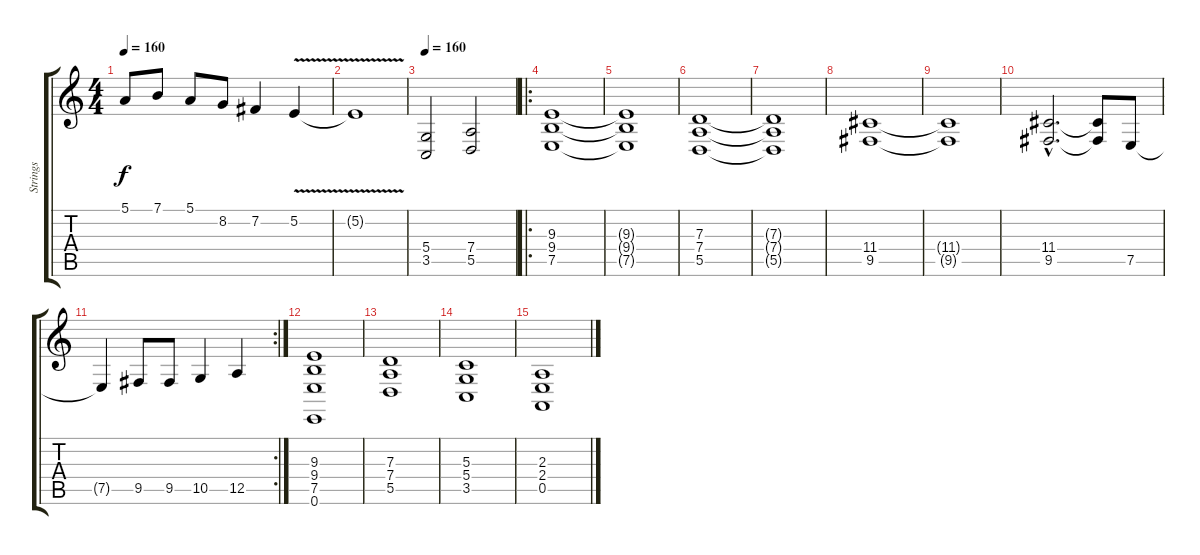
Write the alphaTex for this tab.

\track ("Strings" "Strings") {instrument stringensemble1}
\staff {score tabs}
\tuning (E4 B3 G3 D3 A2 E2) {hide}
\ts (4 4)
\tempo 160
\clef g2
\ks c
5.1.8{dy f} 7.1.8 5.1.8 8.2.8 7.2.4 5.2{v}.4 |
5.2{t}.1 |
\tempo 160
(5.4 3.5).2 (7.4 5.5).2 |
\ro
(9.3 9.4 7.5).1 |
(9.3{t} 9.4{t} 7.5{t}).1 |
(7.3 7.4 5.5).1 |
(7.3{t} 7.4{t} 5.5{t}).1 |
(11.4 9.5).1 |
(11.4{t} 9.5{t}).1 |
(11.4{hac} 9.5{hac}).2{d} (11.4{t} 9.5{t}).8 7.5.8 |
\rc 2
7.5{t}.4 9.5.8 9.5.8 10.5.4 12.5.4 |
(9.3 9.4 7.5 0.6).1 |
(7.3 7.4 5.5).1 |
(5.3 5.4 3.5).1 |
(2.3 2.4 0.5).1
